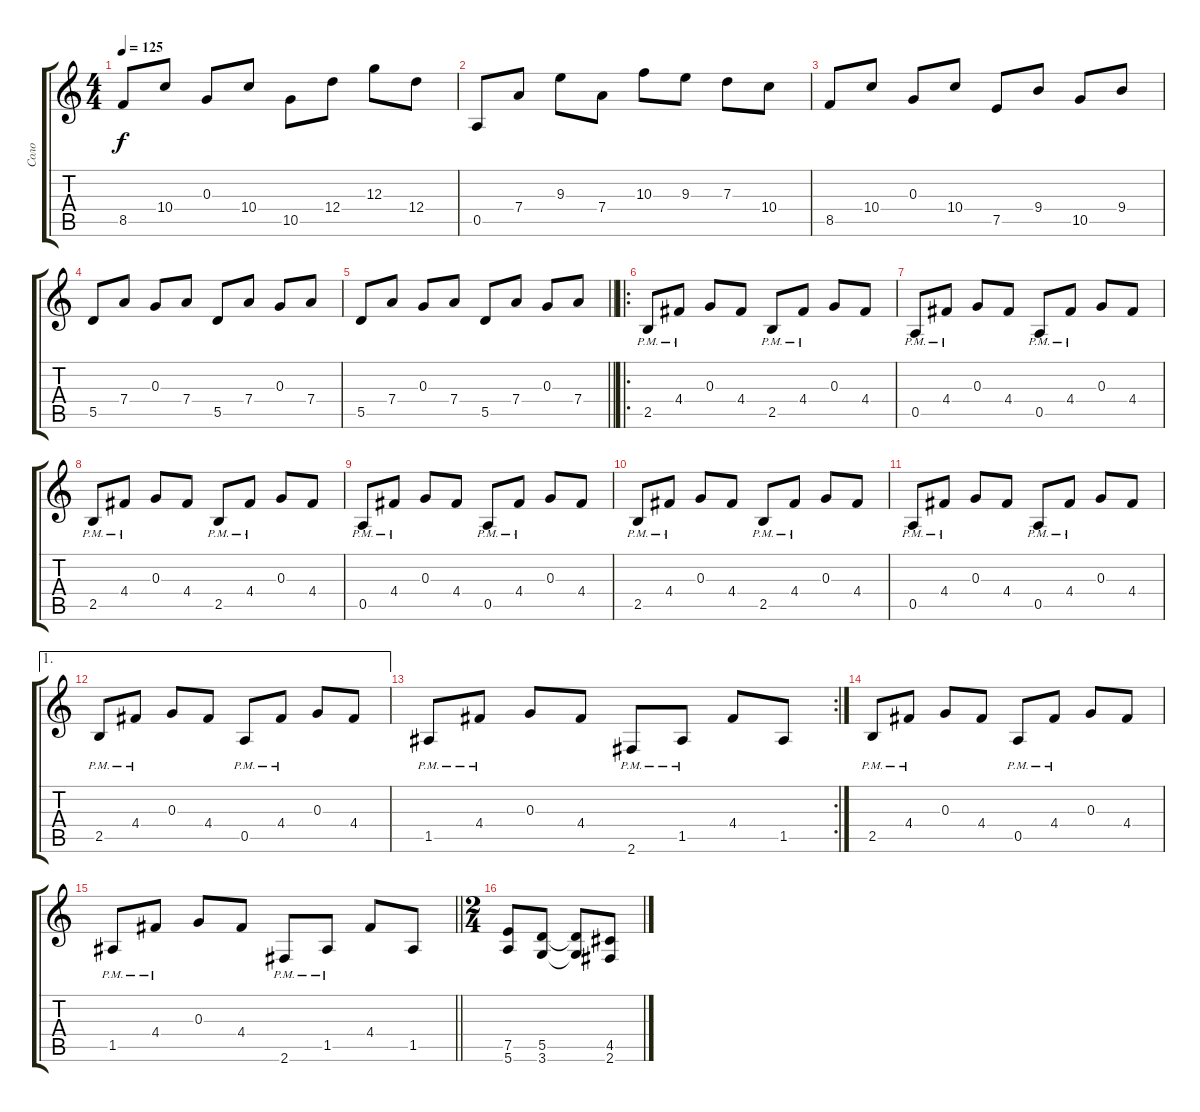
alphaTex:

\track ("Соло" "Соло") {instrument acousticguitarsteel}
\staff {score tabs}
\tuning (E4 B3 G3 D3 A2 E2) {hide}
\ts (4 4)
\tempo 125
\clef g2
\ks c
8.5.8{dy f} 10.4.8 0.3.8 10.4.8 10.5.8 12.4.8 12.3.8 12.4.8 |
0.5.8 7.4.8 9.3.8 7.4.8 10.3.8 9.3.8 7.3.8 10.4.8 |
8.5.8 10.4.8 0.3.8 10.4.8 7.5.8 9.4.8 10.5.8 9.4.8 |
5.5.8 7.4.8 0.3.8 7.4.8 5.5.8 7.4.8 0.3.8 7.4.8 |
\barLineRight lightlight
5.5.8 7.4.8 0.3.8 7.4.8 5.5.8 7.4.8 0.3.8 7.4.8 |
\ro
2.5{pm}.8{instrument distortionguitar} 4.4{pm}.8 0.3.8 4.4.8 2.5{pm}.8 4.4{pm}.8 0.3.8 4.4.8 |
0.5{pm}.8 4.4{pm}.8 0.3.8 4.4.8 0.5{pm}.8 4.4{pm}.8 0.3.8 4.4.8 |
2.5{pm}.8 4.4{pm}.8 0.3.8 4.4.8 2.5{pm}.8 4.4{pm}.8 0.3.8 4.4.8 |
0.5{pm}.8 4.4{pm}.8 0.3.8 4.4.8 0.5{pm}.8 4.4{pm}.8 0.3.8 4.4.8 |
2.5{pm}.8 4.4{pm}.8 0.3.8 4.4.8 2.5{pm}.8 4.4{pm}.8 0.3.8 4.4.8 |
0.5{pm}.8 4.4{pm}.8 0.3.8 4.4.8 0.5{pm}.8 4.4{pm}.8 0.3.8 4.4.8 |
\ae 1
2.5{pm}.8 4.4{pm}.8 0.3.8 4.4.8 0.5{pm}.8 4.4{pm}.8 0.3.8 4.4.8 |
\rc 2
1.5{pm}.8 4.4{pm}.8 0.3.8 4.4.8 2.6{pm}.8 1.5{pm}.8 4.4.8 1.5.8 |
2.5{pm}.8 4.4{pm}.8 0.3.8 4.4.8 0.5{pm}.8 4.4{pm}.8 0.3.8 4.4.8 |
\barLineRight lightlight
1.5{pm}.8 4.4{pm}.8 0.3.8 4.4.8 2.6{pm}.8 1.5{pm}.8 4.4.8 1.5.8 |
\ts (2 4)
(7.5 5.6).8{instrument distortionguitar} (5.5 3.6).8 (5.5{t} 3.6{t}).8 (4.5 2.6).8
